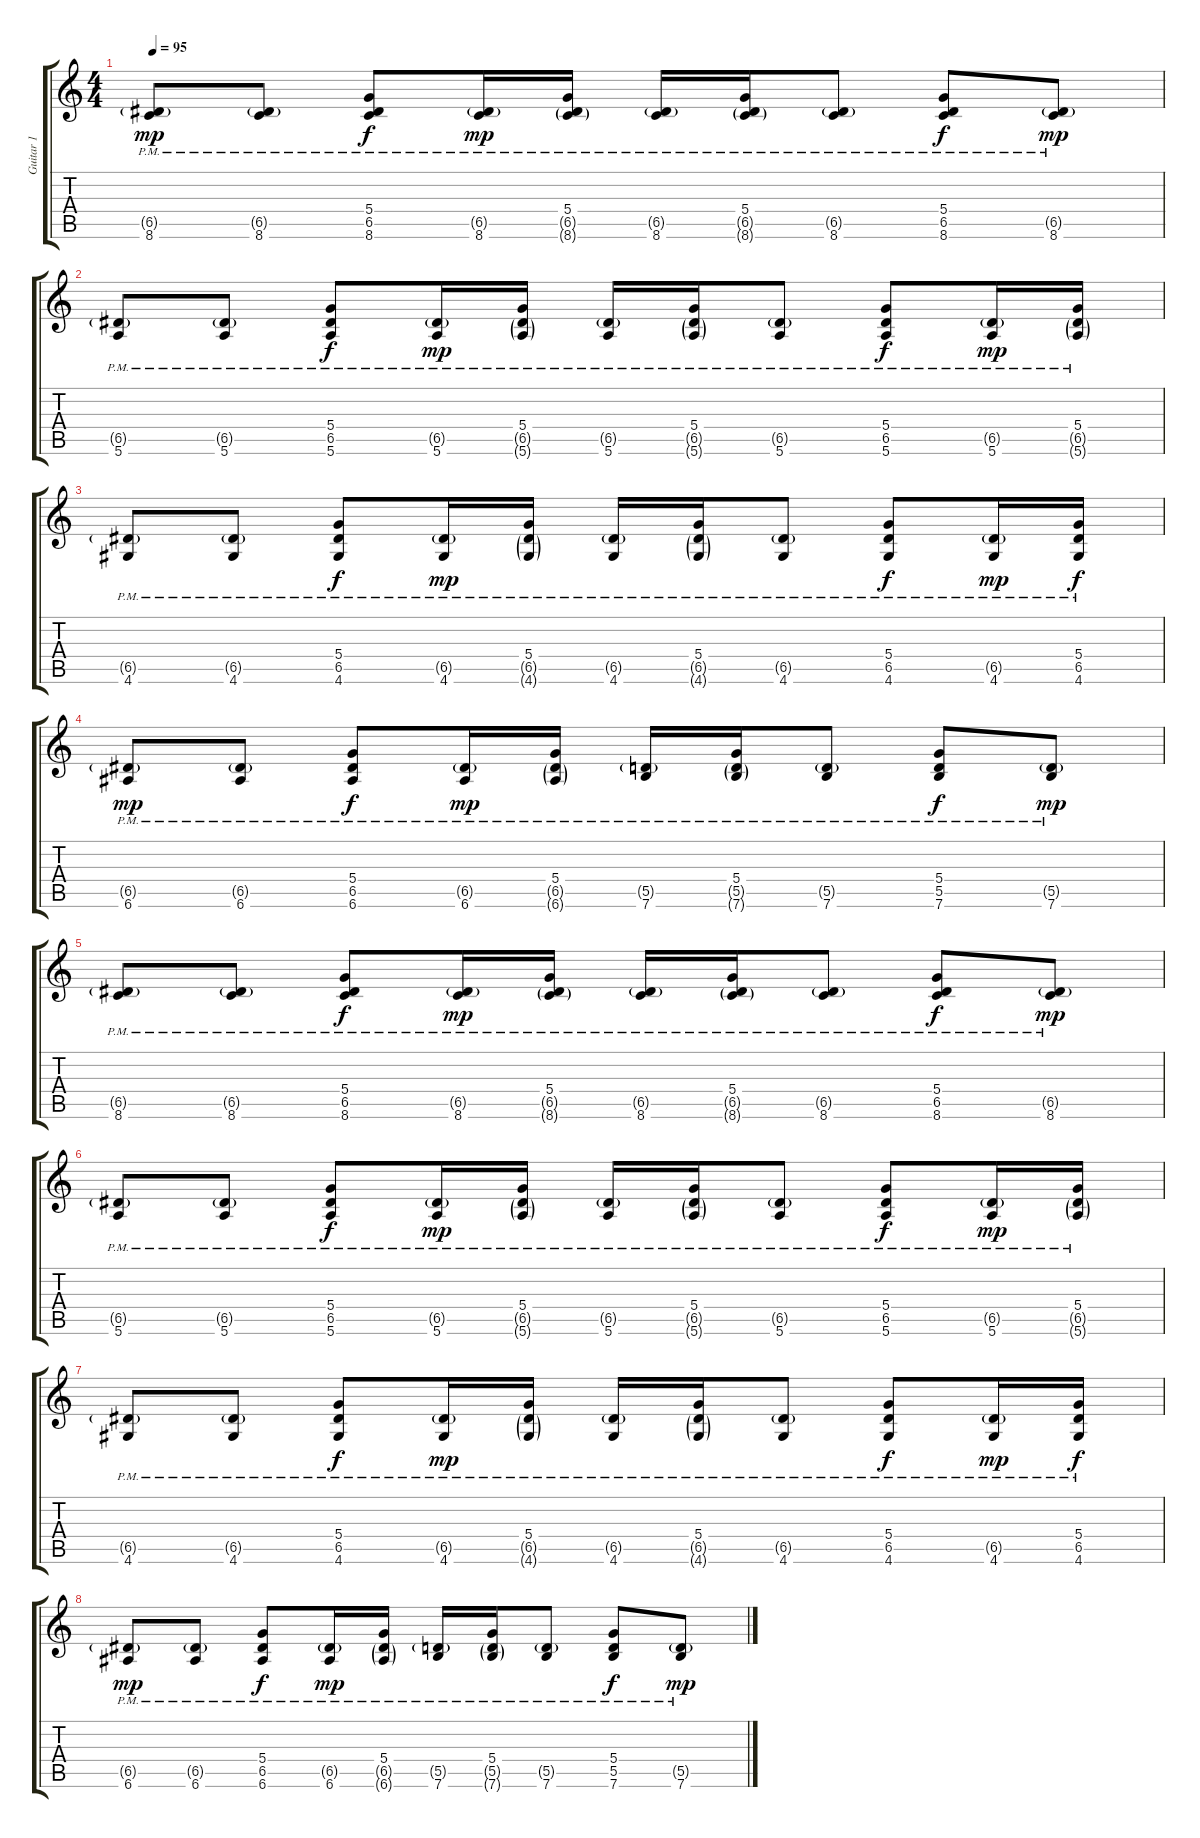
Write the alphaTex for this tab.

\track ("Guitar 1" "Guitar 1") {instrument overdrivenguitar}
\staff {score tabs}
\tuning (E4 B3 G3 D3 A2 E2) {hide}
\ts (4 4)
\tempo 95
\clef g2
\ks c
(6.5{g pm} 8.6{pm}).8{dy mp} (6.5{g pm} 8.6{pm}).8 (5.4{pm} 6.5{pm} 8.6{pm}).8{dy f} (6.5{g pm} 8.6{pm}).16{dy mp} (5.4{pm} 6.5{g pm} 8.6{g pm}).16 (6.5{g pm} 8.6{pm}).16 (5.4{pm} 6.5{g pm} 8.6{g pm}).16 (6.5{g pm} 8.6{pm}).8 (5.4{pm} 6.5{pm} 8.6{pm}).8{dy f} (6.5{g pm} 8.6{pm}).8{dy mp} |
(6.5{g pm} 5.6{pm}).8 (6.5{g pm} 5.6{pm}).8 (5.4{pm} 6.5{pm} 5.6{pm}).8{dy f} (6.5{g pm} 5.6{pm}).16{dy mp} (5.4{pm} 6.5{g pm} 5.6{g pm}).16 (6.5{g pm} 5.6{pm}).16 (5.4{pm} 6.5{g pm} 5.6{g pm}).16 (6.5{g pm} 5.6{pm}).8 (5.4{pm} 6.5{pm} 5.6{pm}).8{dy f} (6.5{g pm} 5.6{pm}).16{dy mp} (5.4{pm} 6.5{g pm} 5.6{g pm}).16 |
(6.5{g pm} 4.6{pm}).8 (6.5{g pm} 4.6{pm}).8 (5.4{pm} 6.5{pm} 4.6{pm}).8{dy f} (6.5{g pm} 4.6{pm}).16{dy mp} (5.4{pm} 6.5{g pm} 4.6{g pm}).16 (6.5{g pm} 4.6{pm}).16 (5.4{pm} 6.5{g pm} 4.6{g pm}).16 (6.5{g pm} 4.6{pm}).8 (5.4{pm} 6.5{pm} 4.6{pm}).8{dy f} (6.5{g pm} 4.6{pm}).16{dy mp} (5.4{pm} 6.5{pm} 4.6{pm}).16{dy f} |
(6.5{g pm} 6.6{pm}).8{dy mp} (6.5{g pm} 6.6{pm}).8 (5.4{pm} 6.5{pm} 6.6{pm}).8{dy f} (6.5{g pm} 6.6{pm}).16{dy mp} (5.4{pm} 6.5{g pm} 6.6{g pm}).16 (5.5{g pm} 7.6{pm}).16 (5.4{pm} 5.5{g pm} 7.6{g pm}).16 (5.5{g pm} 7.6{pm}).8 (5.4{pm} 5.5{pm} 7.6{pm}).8{dy f} (5.5{g pm} 7.6{pm}).8{dy mp} |
(6.5{g pm} 8.6{pm}).8 (6.5{g pm} 8.6{pm}).8 (5.4{pm} 6.5{pm} 8.6{pm}).8{dy f} (6.5{g pm} 8.6{pm}).16{dy mp} (5.4{pm} 6.5{g pm} 8.6{g pm}).16 (6.5{g pm} 8.6{pm}).16 (5.4{pm} 6.5{g pm} 8.6{g pm}).16 (6.5{g pm} 8.6{pm}).8 (5.4{pm} 6.5{pm} 8.6{pm}).8{dy f} (6.5{g pm} 8.6{pm}).8{dy mp} |
(6.5{g pm} 5.6{pm}).8 (6.5{g pm} 5.6{pm}).8 (5.4{pm} 6.5{pm} 5.6{pm}).8{dy f} (6.5{g pm} 5.6{pm}).16{dy mp} (5.4{pm} 6.5{g pm} 5.6{g pm}).16 (6.5{g pm} 5.6{pm}).16 (5.4{pm} 6.5{g pm} 5.6{g pm}).16 (6.5{g pm} 5.6{pm}).8 (5.4{pm} 6.5{pm} 5.6{pm}).8{dy f} (6.5{g pm} 5.6{pm}).16{dy mp} (5.4{pm} 6.5{g pm} 5.6{g pm}).16 |
(6.5{g pm} 4.6{pm}).8 (6.5{g pm} 4.6{pm}).8 (5.4{pm} 6.5{pm} 4.6{pm}).8{dy f} (6.5{g pm} 4.6{pm}).16{dy mp} (5.4{pm} 6.5{g pm} 4.6{g pm}).16 (6.5{g pm} 4.6{pm}).16 (5.4{pm} 6.5{g pm} 4.6{g pm}).16 (6.5{g pm} 4.6{pm}).8 (5.4{pm} 6.5{pm} 4.6{pm}).8{dy f} (6.5{g pm} 4.6{pm}).16{dy mp} (5.4{pm} 6.5{pm} 4.6{pm}).16{dy f} |
(6.5{g pm} 6.6{pm}).8{dy mp} (6.5{g pm} 6.6{pm}).8 (5.4{pm} 6.5{pm} 6.6{pm}).8{dy f} (6.5{g pm} 6.6{pm}).16{dy mp} (5.4{pm} 6.5{g pm} 6.6{g pm}).16 (5.5{g pm} 7.6{pm}).16 (5.4{pm} 5.5{g pm} 7.6{g pm}).16 (5.5{g pm} 7.6{pm}).8 (5.4{pm} 5.5{pm} 7.6{pm}).8{dy f} (5.5{g pm} 7.6{pm}).8{dy mp}
